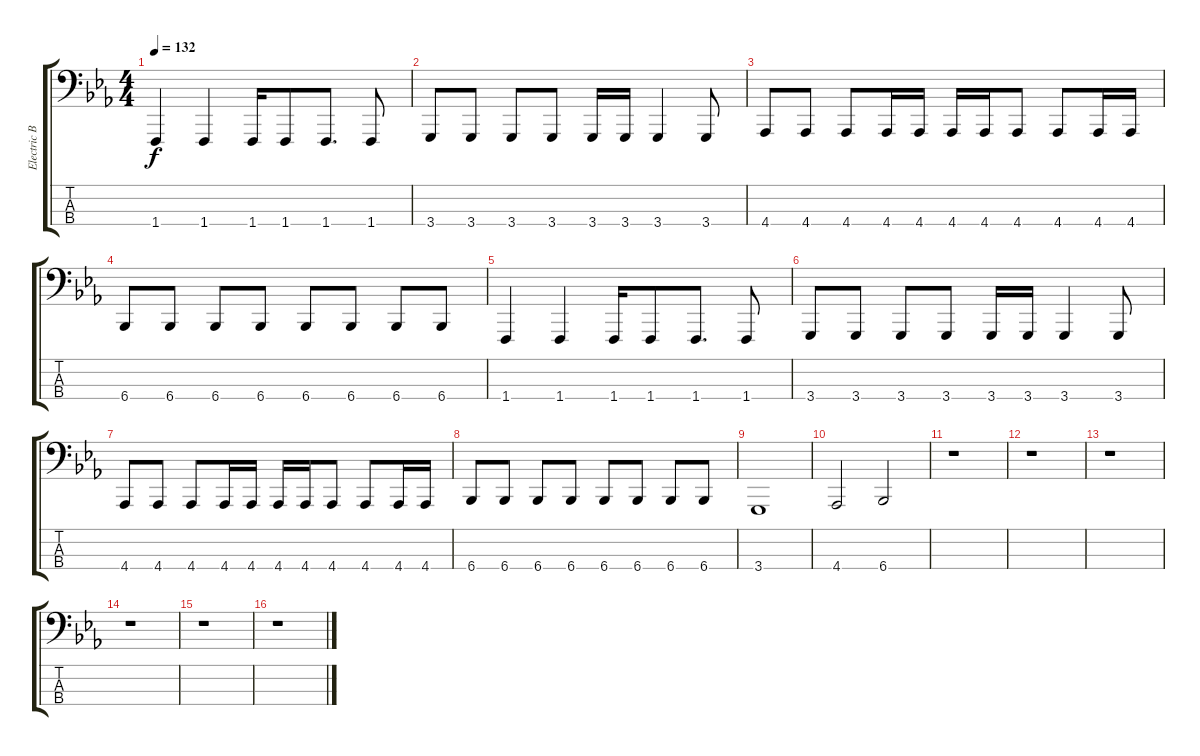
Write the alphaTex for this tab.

\track ("Electric Bass" "Electric B") {instrument cello}
\staff {score tabs}
\tuning (G2 D2 A1 E1) {hide}
\ts (4 4)
\tempo 132
\clef f4
\ks eb
1.4.4{dy f} 1.4.4 1.4.16 1.4.8 1.4.8{d} 1.4.8 |
3.4.8 3.4.8 3.4.8 3.4.8 3.4.16 3.4.16 3.4.4 3.4.8 |
4.4.8 4.4.8 4.4.8 4.4.16 4.4.16 4.4.16 4.4.16 4.4.8 4.4.8 4.4.16 4.4.16 |
6.4.8 6.4.8 6.4.8 6.4.8 6.4.8 6.4.8 6.4.8 6.4.8 |
1.4.4 1.4.4 1.4.16 1.4.8 1.4.8{d} 1.4.8 |
3.4.8 3.4.8 3.4.8 3.4.8 3.4.16 3.4.16 3.4.4 3.4.8 |
4.4.8 4.4.8 4.4.8 4.4.16 4.4.16 4.4.16 4.4.16 4.4.8 4.4.8 4.4.16 4.4.16 |
6.4.8 6.4.8 6.4.8 6.4.8 6.4.8 6.4.8 6.4.8 6.4.8 |
3.4.1 |
4.4.2 6.4.2 |
r.1 |
r.1 |
r.1 |
r.1 |
r.1 |
r.1
